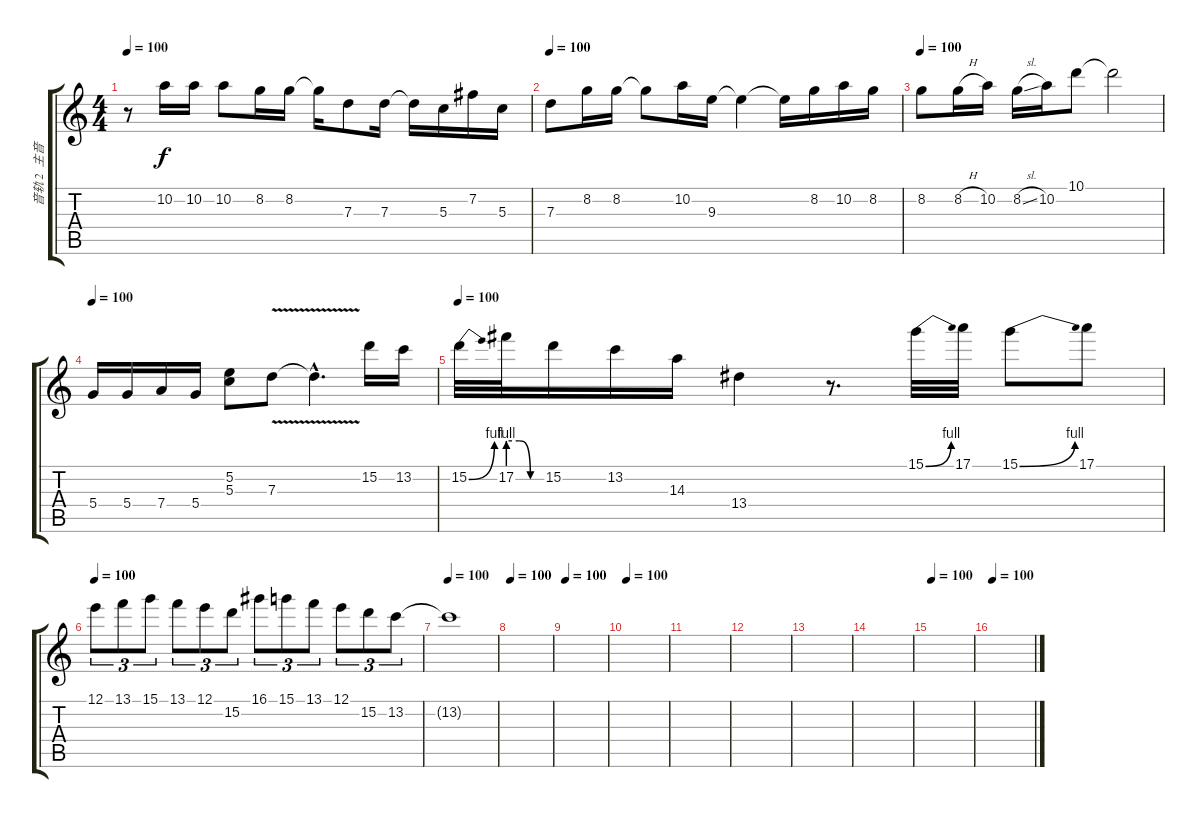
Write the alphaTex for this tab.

\track ("音轨 2  主音" "音轨 2  主音") {instrument overdrivenguitar}
\staff {score tabs}
\tuning (E4 B3 G3 D3 A2 E2) {hide}
\ts (4 4)
\tempo 100
\clef g2
\ks c
r.8{dy f} 10.2.16 10.2.16 10.2.8 8.2.16 8.2.16 8.2{t}.16 7.3.8 7.3.16 7.3{t}.16 5.3.16 7.2.16 5.3.16 |
\tempo 100
7.3.8 8.2.16 8.2.16 8.2{t}.8 10.2.16 9.3.16 9.3{t}.4 9.3{t}.16 8.2.16 10.2.16 8.2.16 |
\tempo 100
8.2.8 8.2{h}.16 10.2.16 8.2{sl}.16 10.2.16 10.1.8 10.1{t}.2 |
\tempo 100
5.4.16 5.4.16 7.4.16 5.4.16 (5.2 5.3).8 7.3{v}.8 7.3{hac t}.4{d} 15.2.16 13.2.16 |
\tempo 100
15.2{be (bend 0 0 60 4)}.32 17.2{be (custom 0 4 20 4 40 0 60 0)}.32 15.2.16 13.2.16 14.3.16 13.4.4 r.8{d} 15.1{be (bend 0 0 60 4)}.32 17.1.32 15.1{be (bend 0 0 60 4)}.8 17.1.8 |
\tempo 100
12.1.8{tu (3 2)} 13.1.8{tu (3 2)} 15.1.8{tu (3 2)} 13.1.8{tu (3 2)} 12.1.8{tu (3 2)} 15.2.8{tu (3 2)} 16.1.8{tu (3 2)} 15.1.8{tu (3 2)} 13.1.8{tu (3 2)} 12.1.8{tu (3 2)} 15.2.8{tu (3 2)} 13.2.8{tu (3 2)} |
\tempo 100
13.2{t}.1 |
\tempo 100
|
\tempo 100
|
\tempo 100
|
|
|
|
|
\tempo 100
|
\tempo 100
